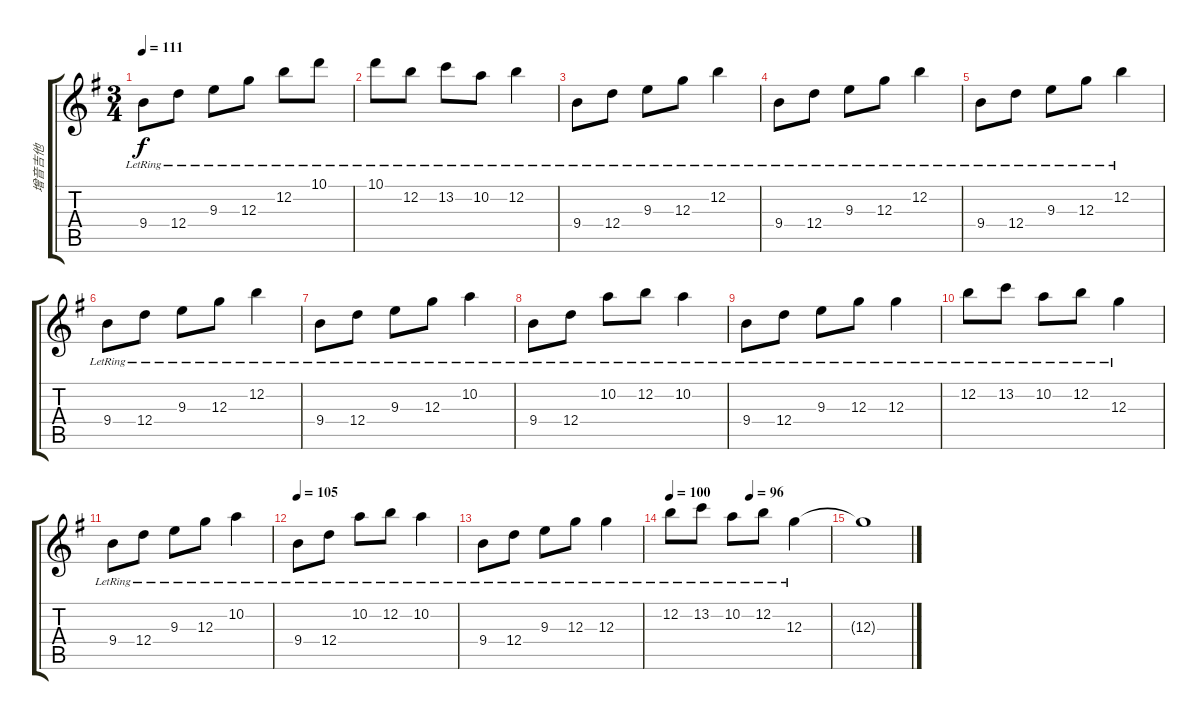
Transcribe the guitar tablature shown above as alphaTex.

\track ("增音吉他" "增音吉他") {instrument acousticguitarnylon}
\staff {score tabs}
\tuning (E4 B3 G3 D3 A2 E2) {hide}
\ts (3 4)
\tempo 111
\clef g2
\ks g
9.4{lr}.8{dy f} 12.4{lr}.8 9.3{lr}.8 12.3{lr}.8 12.2{lr}.8 10.1{lr}.8 |
10.1{lr}.8 12.2{lr}.8 13.2{lr}.8 10.2{lr}.8 12.2{lr}.4 |
9.4{lr}.8 12.4{lr}.8 9.3{lr}.8 12.3{lr}.8 12.2{lr}.4 |
9.4{lr}.8 12.4{lr}.8 9.3{lr}.8 12.3{lr}.8 12.2{lr}.4 |
9.4{lr}.8 12.4{lr}.8 9.3{lr}.8 12.3{lr}.8 12.2{lr}.4 |
9.4{lr}.8 12.4{lr}.8 9.3{lr}.8 12.3{lr}.8 12.2{lr}.4 |
9.4{lr}.8 12.4{lr}.8 9.3{lr}.8 12.3{lr}.8 10.2{lr}.4 |
9.4{lr}.8 12.4{lr}.8 10.2{lr}.8 12.2{lr}.8 10.2{lr}.4 |
9.4{lr}.8 12.4{lr}.8 9.3{lr}.8 12.3{lr}.8 12.3{lr}.4 |
12.2{lr}.8 13.2{lr}.8 10.2{lr}.8 12.2{lr}.8 12.3{lr}.4 |
9.4{lr}.8 12.4{lr}.8 9.3{lr}.8 12.3{lr}.8 10.2{lr}.4 |
\tempo 105
9.4{lr}.8 12.4{lr}.8 10.2{lr}.8 12.2{lr}.8 10.2{lr}.4 |
9.4{lr}.8 12.4{lr}.8 9.3{lr}.8 12.3{lr}.8 12.3{lr}.4 |
\tempo 100
\tempo (96 0.5)
12.2{lr}.8 13.2{lr}.8 10.2{lr}.8 12.2{lr}.8 12.3{lr}.4 |
12.3{t}.1
